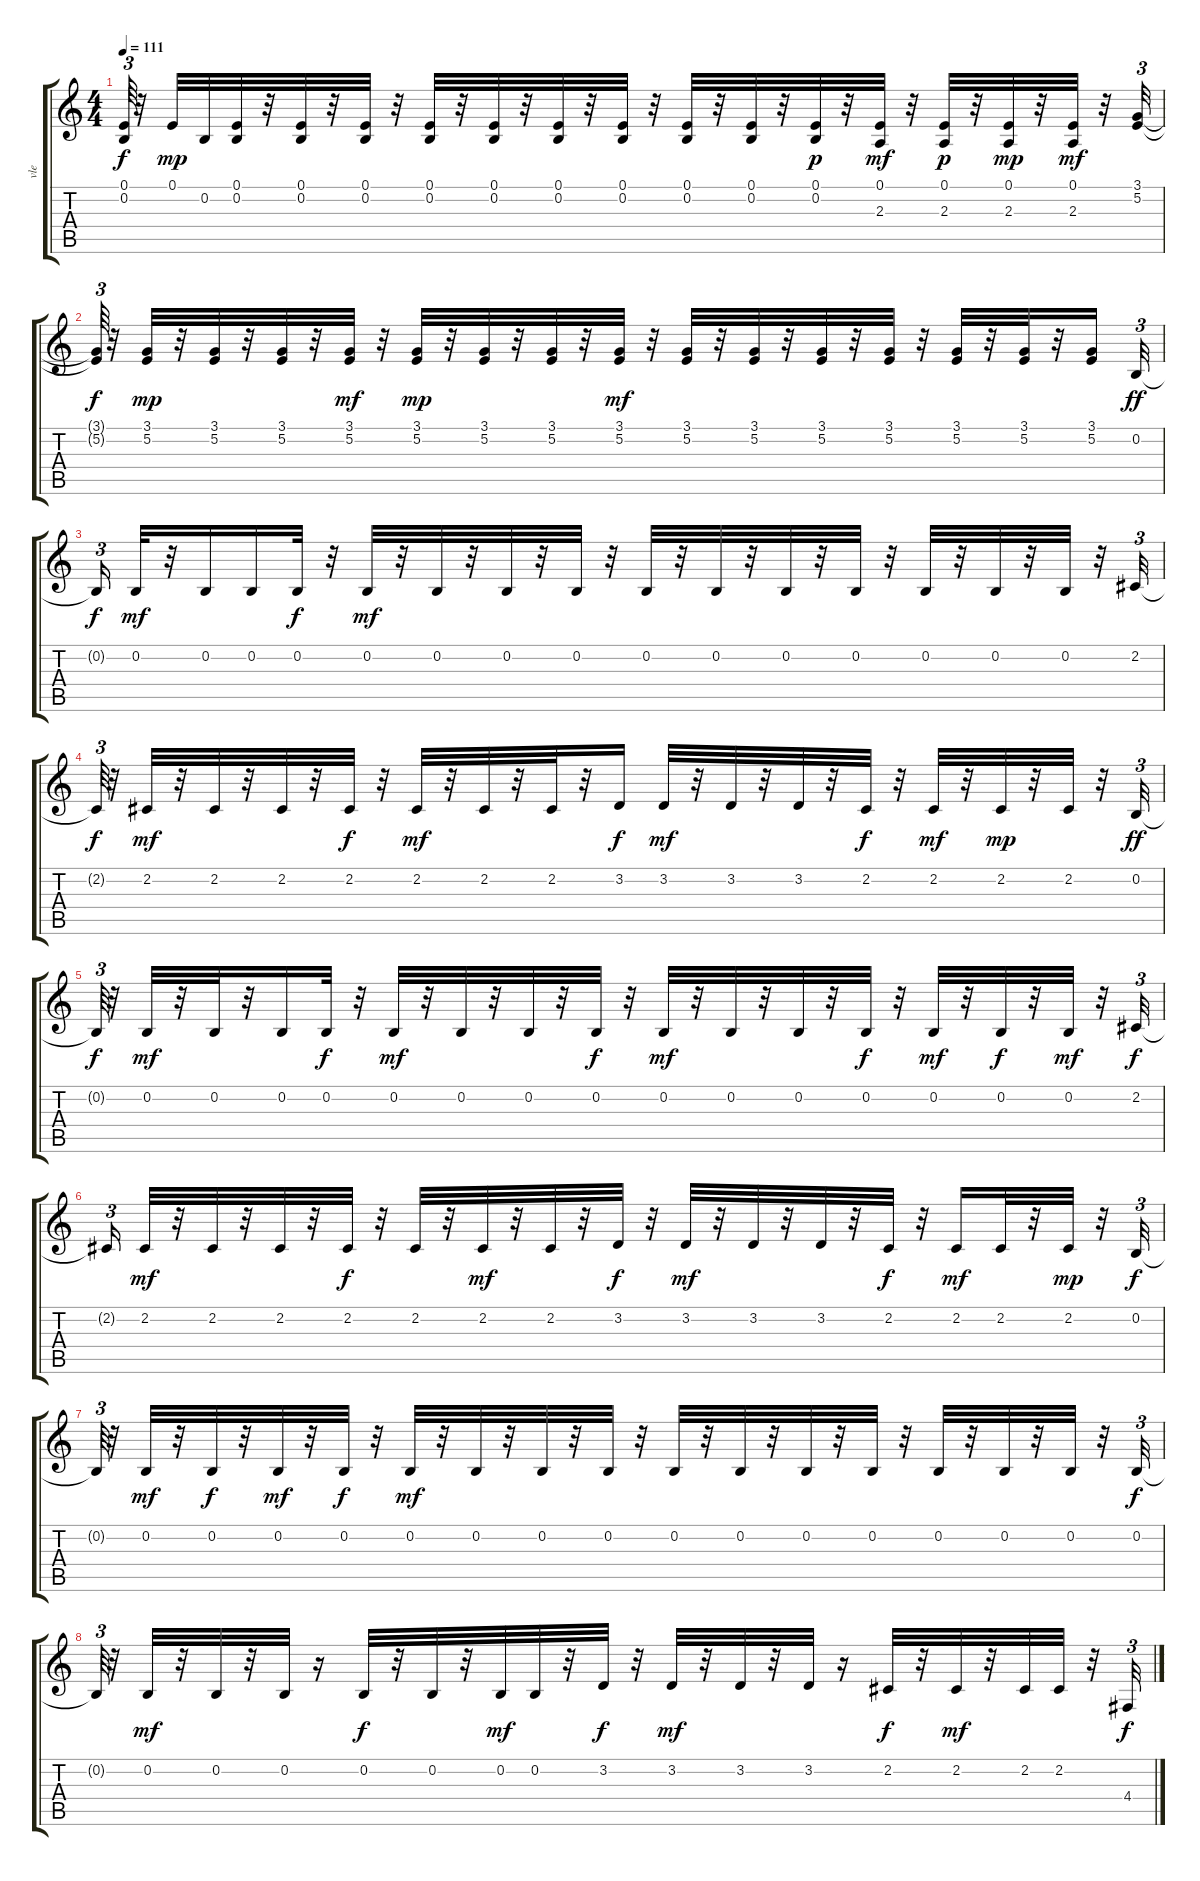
\track ("vle" "vle") {instrument stringensemble2}
\staff {score tabs}
\tuning (E4 B3 G3 D3 A2 E2) {hide}
\ts (4 4)
\tempo 111
\clef g2
\ks c
(0.1{t} 0.2{t}).64{tu (3 2) dy f} r.32 0.1.32{dy mp} 0.2.32 (0.1 0.2).32 r.32 (0.1 0.2).32 r.32 (0.1 0.2).32 r.32 (0.1 0.2).32 r.32 (0.1 0.2).32 r.32 (0.1 0.2).32 r.32 (0.1 0.2).32 r.32 (0.1 0.2).32 r.32 (0.1 0.2).32 r.32 (0.1 0.2).32{dy p} r.32 (0.1 2.3).32{dy mf} r.32 (0.1 2.3).32{dy p} r.32 (0.1 2.3).32{dy mp} r.32 (0.1 2.3).32{dy mf} r.32 (3.1 5.2).32{tu (3 2)} |
(3.1{t} 5.2{t}).64{tu (3 2) dy f} r.32 (3.1 5.2).32{dy mp} r.32 (3.1 5.2).32 r.32 (3.1 5.2).32 r.32 (3.1 5.2).32{dy mf} r.32 (3.1 5.2).32{dy mp} r.32 (3.1 5.2).32 r.32 (3.1 5.2).32 r.32 (3.1 5.2).32{dy mf} r.32 (3.1 5.2).32 r.32 (3.1 5.2).32 r.32 (3.1 5.2).32 r.32 (3.1 5.2).32 r.32 (3.1 5.2).32 r.32 (3.1 5.2).32 r.32 (3.1 5.2).16 0.2.32{tu (3 2) dy ff} |
0.2{t}.16{tu (3 2) dy f} 0.2.32{dy mf} r.32 0.2.16 0.2.16 0.2.32{dy f} r.32 0.2.32{dy mf} r.32 0.2.32 r.32 0.2.32 r.32 0.2.32 r.32 0.2.32 r.32 0.2.32 r.32 0.2.32 r.32 0.2.32 r.32 0.2.32 r.32 0.2.32 r.32 0.2.32 r.32 2.2.32{tu (3 2)} |
2.2{t}.64{tu (3 2) dy f} r.32 2.2.32{dy mf} r.32 2.2.32 r.32 2.2.32 r.32 2.2.32{dy f} r.32 2.2.32{dy mf} r.32 2.2.32 r.32 2.2.32 r.32 3.2.16{dy f} 3.2.32{dy mf} r.32 3.2.32 r.32 3.2.32 r.32 2.2.32{dy f} r.32 2.2.32{dy mf} r.32 2.2.32{dy mp} r.32 2.2.32 r.32 0.2.32{tu (3 2) dy ff} |
0.2{t}.64{tu (3 2) dy f} r.32 0.2.32{dy mf} r.32 0.2.32 r.32 0.2.16 0.2.32{dy f} r.32 0.2.32{dy mf} r.32 0.2.32 r.32 0.2.32 r.32 0.2.32{dy f} r.32 0.2.32{dy mf} r.32 0.2.32 r.32 0.2.32 r.32 0.2.32{dy f} r.32 0.2.32{dy mf} r.32 0.2.32{dy f} r.32 0.2.32{dy mf} r.32 2.2.32{tu (3 2) dy f} |
2.2{t}.16{tu (3 2)} 2.2.32{dy mf} r.32 2.2.32 r.32 2.2.32 r.32 2.2.32{dy f} r.32 2.2.32 r.32 2.2.32{dy mf} r.32 2.2.32 r.32 3.2.32{dy f} r.32 3.2.32{dy mf} r.32 3.2.32 r.32 3.2.32 r.32 2.2.32{dy f} r.32 2.2.16{dy mf} 2.2.32 r.32 2.2.32{dy mp} r.32 0.2.32{tu (3 2) dy f} |
0.2{t}.64{tu (3 2)} r.32 0.2.32{dy mf} r.32 0.2.32{dy f} r.32 0.2.32{dy mf} r.32 0.2.32{dy f} r.32 0.2.32{dy mf} r.32 0.2.32 r.32 0.2.32 r.32 0.2.32 r.32 0.2.32 r.32 0.2.32 r.32 0.2.32 r.32 0.2.32 r.32 0.2.32 r.32 0.2.32 r.32 0.2.32 r.32 0.2.32{tu (3 2) dy f} |
0.2{t}.64{tu (3 2)} r.32 0.2.32{dy mf} r.32 0.2.32 r.32 0.2.32 r.16 0.2.32{dy f} r.32 0.2.32 r.32 0.2.32{dy mf} 0.2.32 r.32 3.2.32{dy f} r.32 3.2.32{dy mf} r.32 3.2.32 r.32 3.2.32 r.16 2.2.32{dy f} r.32 2.2.32{dy mf} r.32 2.2.32 2.2.32 r.32 4.4.32{tu (3 2) dy f}
